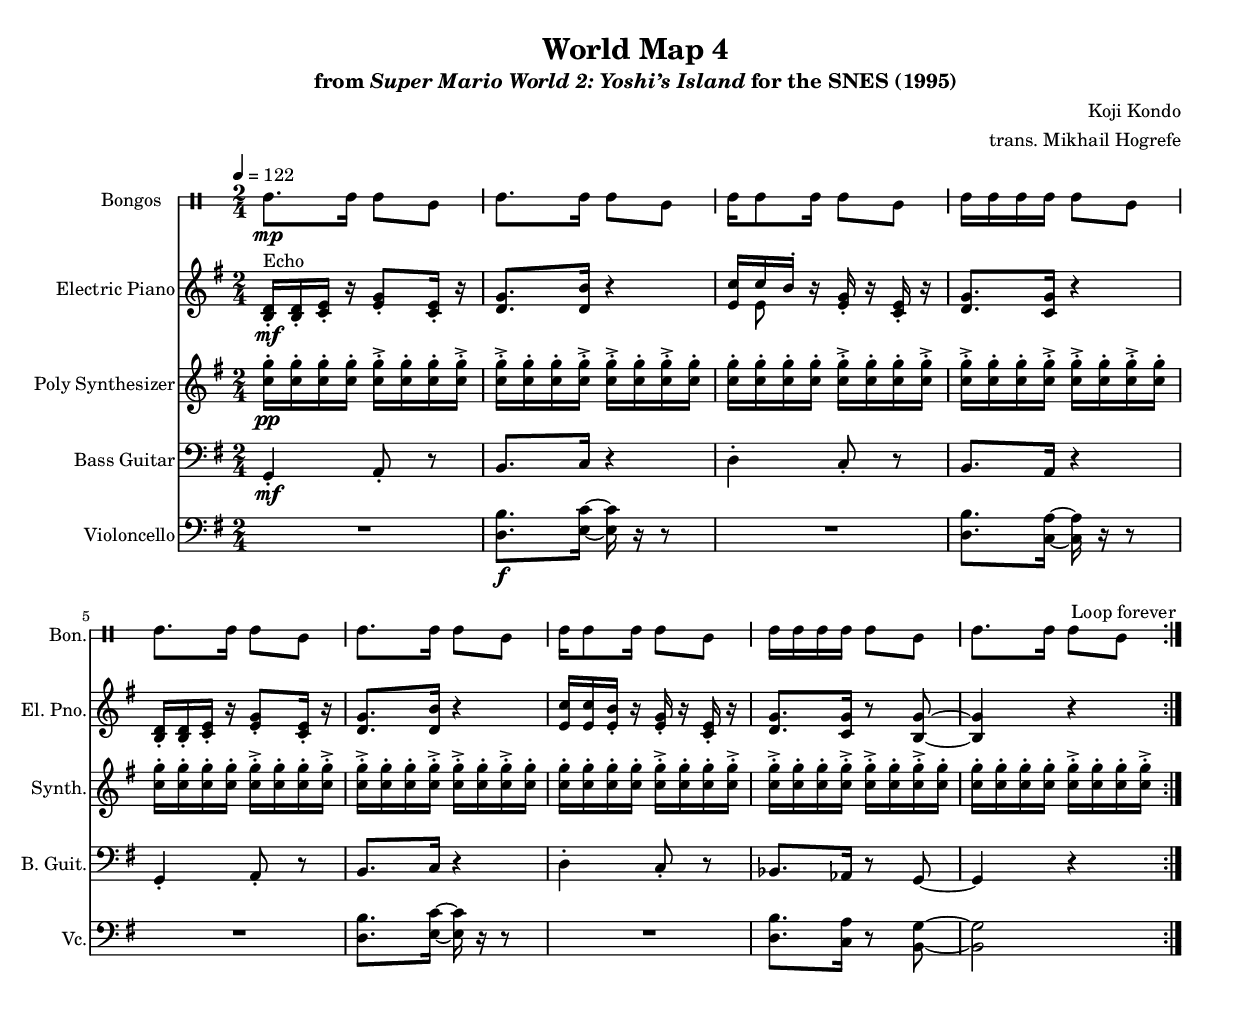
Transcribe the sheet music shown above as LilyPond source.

\version "2.24.3"
#(set-global-staff-size 16)

\paper {
  left-margin = 0.6\in
}

\book {
    \header {
        title = "World Map 4"
        subtitle = \markup { "from" {\italic "Super Mario World 2: Yoshi’s Island"} "for the SNES (1995)" }
        composer = "Koji Kondo"
        arranger = "trans. Mikhail Hogrefe"
    }

    \score {
        {
            <<
                \new DrumStaff \with{
                    \override StaffSymbol.line-count = #2
                    drumStyleTable = #bongos-style
                } \drummode { 
                    \set DrumStaff.instrumentName = "Bongos"
                    \set DrumStaff.shortInstrumentName = "Bon."  
boh8.\mp boh16 boh8 bol |
boh8. boh16 boh8 bol |
boh16 boh8 boh16 boh8 bol |
boh16 boh boh boh boh8 bol |
boh8. boh16 boh8 bol |
boh8. boh16 boh8 bol |
boh16 boh8 boh16 boh8 bol |
boh16 boh boh boh boh8 bol |
boh8. boh16 boh8 bol |
                }

                \new Staff \relative c' {                 
                    \set Staff.instrumentName = "Electric Piano"
                    \set Staff.shortInstrumentName = "El. Pno."  
\key g \major
\time 2/4
\tempo 4=122
                        \repeat volta 2 {
<b d>16-.\mf^\markup{Echo} 16-. <c e>-. r <e g>8-. <c e>16-. r |
<d g>8. <d b'>16 r4 |
<<{<e c'>16[ c' b-.]}\\{s16 e,8}>> r16 <e g>-. r <c e>-. r |
<d g>8. <c g'>16 r4 |
<b d>16-. 16-. <c e>-. r <e g>8-. <c e>16-. r |
<d g>8. <d b'>16 r4 |
<e c'>16 16 <e b'>-. r <e g>-. r <c e>-. r |
<d g>8. <c g'>16 r8 <b g'> ~ |
<b g'>4 r |
                        }
\once \override Score.RehearsalMark.self-alignment-X = #RIGHT
\mark \markup { \fontsize #-2 "Loop forever" }
                }

                \new Staff \relative c'' {                 
                    \set Staff.instrumentName = "Poly Synthesizer"
                    \set Staff.shortInstrumentName = "Synth."  
\key g \major
<c g'>16-.\pp 16-. 16-. 16-. 16-.-> 16-. 16-. 16-.-> |
<c g'>16-.-> 16-. 16-. 16-.-> 16-.-> 16-. 16-.-> 16-. |
<c g'>16-. 16-. 16-. 16-. 16-.-> 16-. 16-. 16-.-> |
<c g'>16-.-> 16-. 16-. 16-.-> 16-.-> 16-. 16-.-> 16-. |
<c g'>16-. 16-. 16-. 16-. 16-.-> 16-. 16-. 16-.-> |
<c g'>16-.-> 16-. 16-. 16-.-> 16-.-> 16-. 16-.-> 16-. |
<c g'>16-. 16-. 16-. 16-. 16-.-> 16-. 16-. 16-.-> |
<c g'>16-.-> 16-. 16-. 16-.-> 16-.-> 16-. 16-.-> 16-. |
<c g'>16-. 16-. 16-. 16-. 16-.-> 16-. 16-. 16-.-> |
                }

                \new Staff \relative c {  
                    \set Staff.instrumentName = "Bass Guitar"
                    \set Staff.shortInstrumentName = "B. Guit."  
\key g \major
\clef bass
g4-.\mf a8-. r |
b8. c16 r4 |
d4-. c8-. r |
b8. a16 r4 |
g4-. a8-. r |
b8. c16 r4 |
d4-. c8-. r |
bes8. aes16 r8 g ~ |
g4 r |
                }

                \new Staff \relative c {  
                    \set Staff.instrumentName = "Violoncello"
                    \set Staff.shortInstrumentName = "Vc."  
\key g \major
\clef bass
R2 |
<d b'>8.\f <e c'>16 ~ 16 r r8 |
R2 |
<d b'>8. <c a'>16 ~ 16 r r8 |
R2 |
<d b'>8. <e c'>16 ~ 16 r r8 |
R2 |
<d b'>8. <c a'>16 r8 <b g'> ~ |
<b g'>2 |
                }
            >>
        }
        \layout {
            \context {
                \Staff
                \RemoveEmptyStaves
            }
            \context {
                \DrumStaff
                \RemoveEmptyStaves
            }
        }
    }
}
